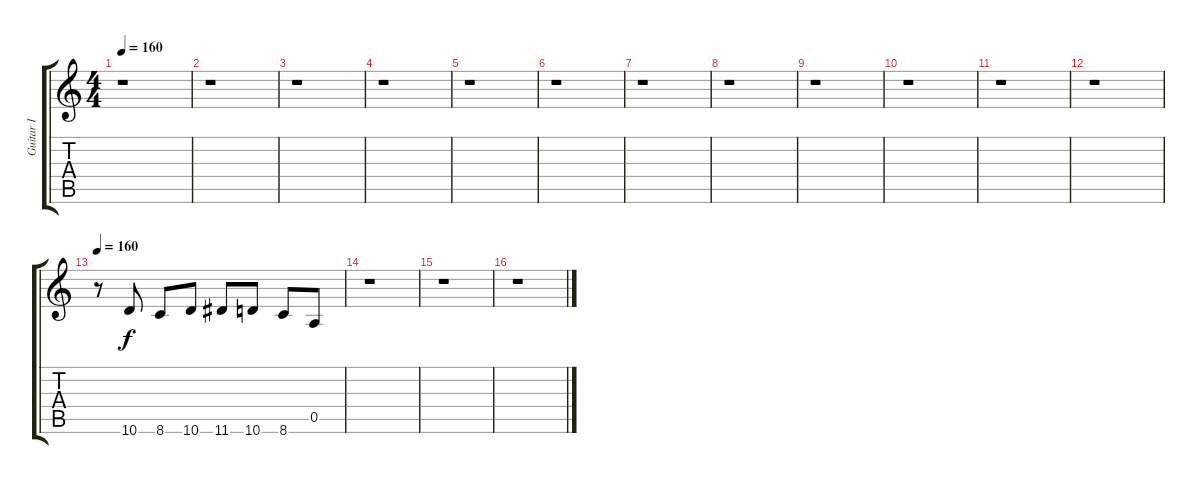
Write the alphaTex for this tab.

\track ("Guitar I" "Guitar I") {instrument acousticguitarsteel}
\staff {score tabs}
\tuning (E4 B3 G3 D3 A2 E2) {hide}
\ts (4 4)
\tempo 160
\clef g2
\ks c
r.1{dy f} |
r.1 |
r.1 |
r.1 |
r.1 |
r.1 |
r.1 |
r.1 |
r.1 |
r.1 |
r.1 |
r.1 |
\tempo 160
r.8{balance 4 instrument distortionguitar} 10.6.8 8.6.8 10.6.8 11.6.8 10.6.8 8.6.8 0.5.8 |
r.1 |
r.1 |
r.1
